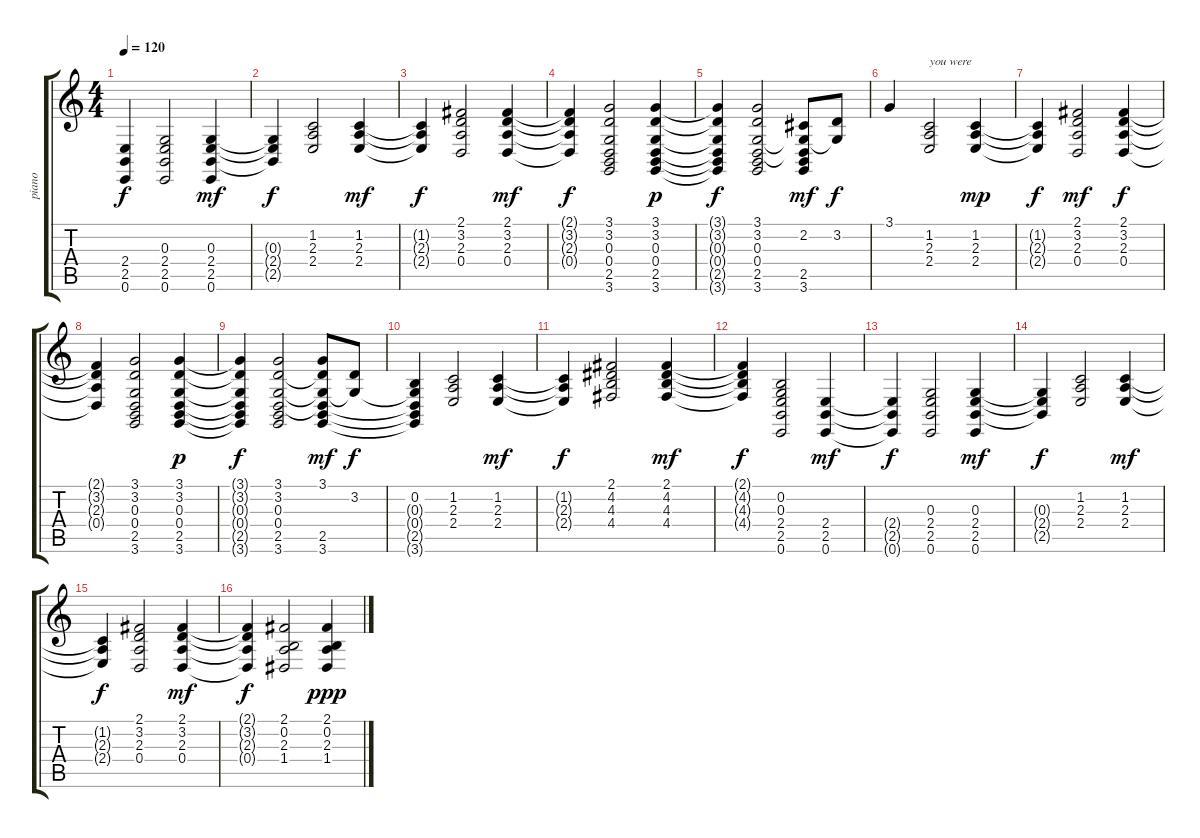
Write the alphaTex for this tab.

\track ("piano" "piano") {instrument electricgrandpiano}
\staff {score tabs}
\tuning (E4 B3 G3 D3 A2 E2) {hide}
\ts (4 4)
\tempo 120
\clef g2
\ks c
(2.4{t} 2.5{t} 0.6{t}).4{dy f} (0.3 2.4 2.5 0.6).2 (0.3 2.4 2.5 0.6).4{dy mf} |
(0.3{t} 2.4{t} 2.5{t}).4{dy f} (1.2 2.3 2.4).2 (1.2 2.3 2.4).4{dy mf} |
(1.2{t} 2.3{t} 2.4{t}).4{dy f} (2.1 3.2 2.3 0.4).2 (2.1 3.2 2.3 0.4).4{dy mf} |
(2.1{t} 3.2{t} 2.3{t} 0.4{t}).4{dy f} (3.1 3.2 0.3 0.4 2.5 3.6).2 (3.1 3.2 0.3 0.4 2.5 3.6).4{dy p} |
(3.1{t} 3.2{t} 0.3{t} 0.4{t} 2.5{t} 3.6{t}).4{dy f} (3.1 3.2 0.3 0.4 2.5 3.6).2 (2.2 0.3{t} 0.4{t} 2.5 3.6).8{dy mf} (3.2 0.3{t}).8{dy f} |
3.1.4 (1.2 2.3 2.4).2{txt "you were"} (1.2 2.3 2.4).4{dy mp} |
(1.2{t} 2.3{t} 2.4{t}).4{dy f} (2.1 3.2 2.3 0.4).2{dy mf} (2.1 3.2 2.3 0.4).4{dy f} |
(2.1{t} 3.2{t} 2.3{t} 0.4{t}).4 (3.1 3.2 0.3 0.4 2.5 3.6).2 (3.1 3.2 0.3 0.4 2.5 3.6).4{dy p} |
(3.1{t} 3.2{t} 0.3{t} 0.4{t} 2.5{t} 3.6{t}).4{dy f} (3.1 3.2 0.3 0.4 2.5 3.6).2 (3.1 3.2{t} 0.3{t} 0.4{t} 2.5 3.6).8{dy mf} (3.2 0.3{t}).8{dy f} |
(0.2 0.3{t} 0.4{t} 2.5{t} 3.6{t}).4 (1.2 2.3 2.4).2 (1.2 2.3 2.4).4{dy mf} |
(1.2{t} 2.3{t} 2.4{t}).4{dy f} (2.1 4.2 4.3 4.4).2 (2.1 4.2 4.3 4.4).4{dy mf} |
(2.1{t} 4.2{t} 4.3{t} 4.4{t}).4{dy f} (0.2 0.3 2.4 2.5 0.6).2 (2.4 2.5 0.6).4{dy mf} |
(2.4{t} 2.5{t} 0.6{t}).4{dy f} (0.3 2.4 2.5 0.6).2 (0.3 2.4 2.5 0.6).4{dy mf} |
(0.3{t} 2.4{t} 2.5{t}).4{dy f} (1.2 2.3 2.4).2 (1.2 2.3 2.4).4{dy mf} |
(1.2{t} 2.3{t} 2.4{t}).4{dy f} (2.1 3.2 2.3 0.4).2 (2.1 3.2 2.3 0.4).4{dy mf} |
(2.1{t} 3.2{t} 2.3{t} 0.4{t}).4{dy f} (2.1 0.2 2.3 1.4).2 (2.1 0.2 2.3 1.4).4{dy ppp}
